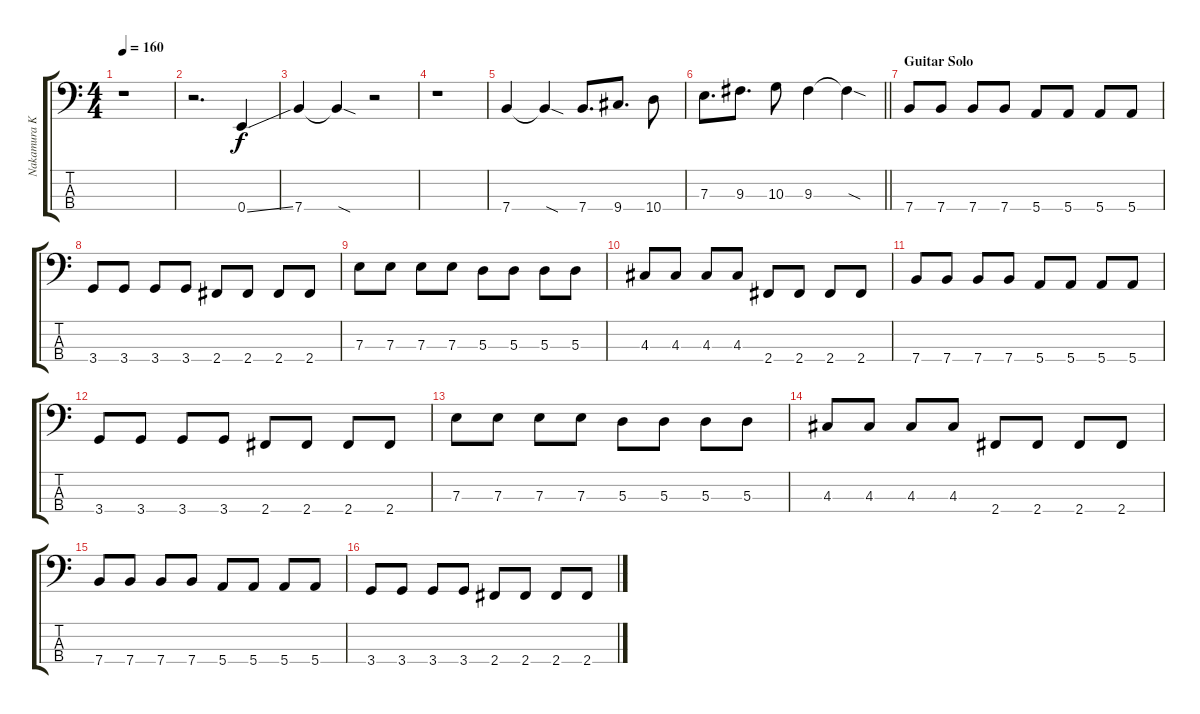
\track ("Nakamura Kazuhiko" "Nakamura K") {instrument electricbassfinger}
\staff {score tabs}
\tuning (G2 D2 A1 E1) {hide}
\ts (4 4)
\tempo 160
\clef f4
\ks c
r.1{dy f} |
r.2{d} 0.4{ss}.4 |
7.4.4 7.4{sod t}.4 r.2 |
r.1 |
7.4.4 7.4{sod t}.4 7.4.8{d} 9.4.8{d} 10.4.8 |
\barLineRight lightlight
7.3.8{d} 9.3.8{d} 10.3.8 9.3.4 9.3{sod t}.4 |
\section ("" "Guitar Solo")
7.4.8 7.4.8 7.4.8 7.4.8 5.4.8 5.4.8 5.4.8 5.4.8 |
3.4.8 3.4.8 3.4.8 3.4.8 2.4.8 2.4.8 2.4.8 2.4.8 |
7.3.8 7.3.8 7.3.8 7.3.8 5.3.8 5.3.8 5.3.8 5.3.8 |
4.3.8 4.3.8 4.3.8 4.3.8 2.4.8 2.4.8 2.4.8 2.4.8 |
7.4.8 7.4.8 7.4.8 7.4.8 5.4.8 5.4.8 5.4.8 5.4.8 |
3.4.8 3.4.8 3.4.8 3.4.8 2.4.8 2.4.8 2.4.8 2.4.8 |
7.3.8 7.3.8 7.3.8 7.3.8 5.3.8 5.3.8 5.3.8 5.3.8 |
4.3.8 4.3.8 4.3.8 4.3.8 2.4.8 2.4.8 2.4.8 2.4.8 |
7.4.8 7.4.8 7.4.8 7.4.8 5.4.8 5.4.8 5.4.8 5.4.8 |
3.4.8 3.4.8 3.4.8 3.4.8 2.4.8 2.4.8 2.4.8 2.4.8
